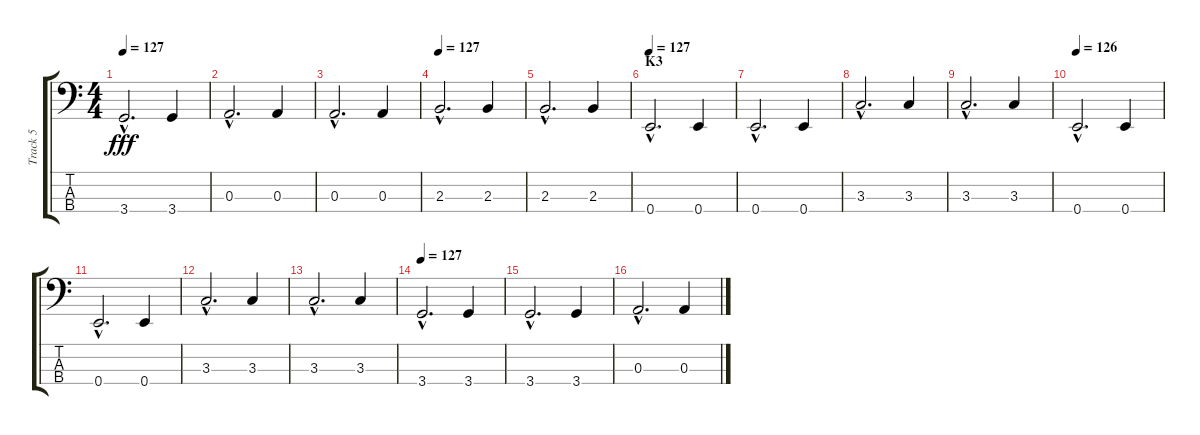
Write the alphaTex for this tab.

\track ("Track 5" "Track 5") {instrument electricbasspick}
\staff {score tabs}
\tuning (G2 D2 A1 E1) {hide}
\ts (4 4)
\tempo 127
\clef f4
\ks c
3.4{hac}.2{d dy fff} 3.4.4 |
0.3{hac}.2{d} 0.3.4 |
0.3{hac}.2{d} 0.3.4 |
\tempo 127
2.3{hac}.2{d} 2.3.4 |
2.3{hac}.2{d} 2.3.4 |
\section ("" "K3")
\tempo 127
0.4{hac}.2{d} 0.4.4 |
0.4{hac}.2{d} 0.4.4 |
3.3{hac}.2{d} 3.3.4 |
3.3{hac}.2{d} 3.3.4 |
\tempo 126
0.4{hac}.2{d} 0.4.4 |
0.4{hac}.2{d} 0.4.4 |
3.3{hac}.2{d} 3.3.4 |
3.3{hac}.2{d} 3.3.4 |
\tempo 127
3.4{hac}.2{d} 3.4.4 |
3.4{hac}.2{d} 3.4.4 |
0.3{hac}.2{d} 0.3.4
